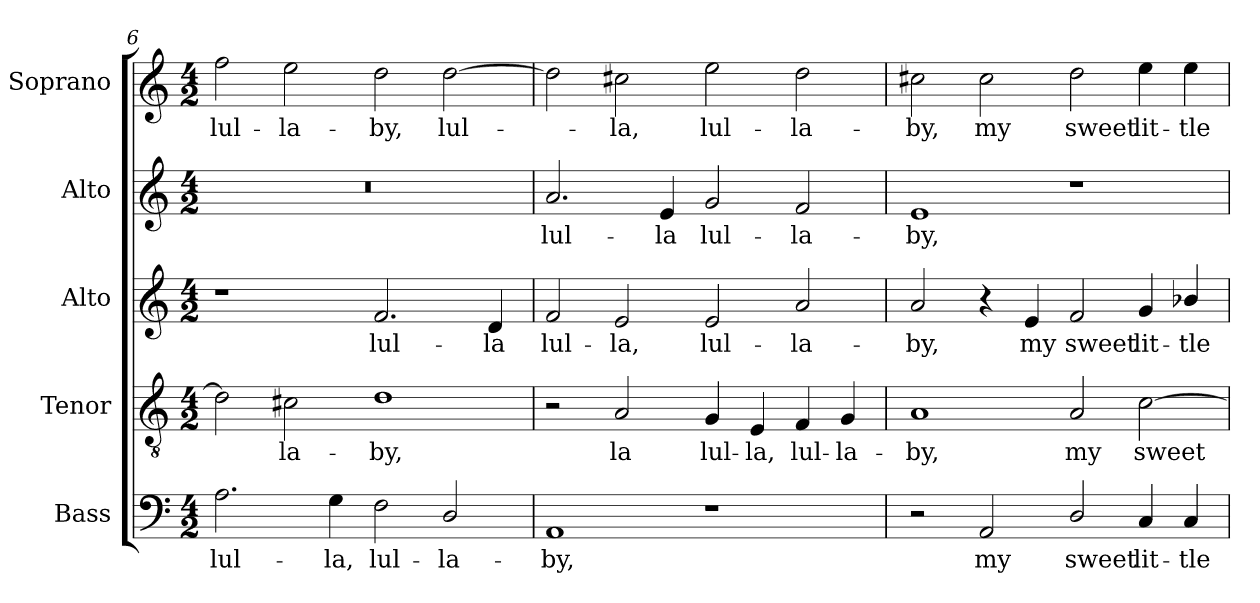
**kern	**text	**kern	**text	**kern	**text	**kern	**text	**kern	**text
*part5	*part5	*part4	*part4	*part3	*part3	*part2	*part2	*part1	*part1
*staff5	*staff5	*staff4	*staff4	*staff3	*staff3	*staff2	*staff2	*staff1	*staff1
*I"Bass	*	*I"Tenor	*	*I"Alto	*	*I"Alto	*	*I"Soprano	*
*I'B.	*	*I'T.	*	*	*	*	*	*I'S.	*
*clefF4	*	*clefGv2	*	*clefG2	*	*clefG2	*	*clefG2	*
*	*	*ITrd7c12	*	*	*	*	*	*	*
*k[]	*	*k[]	*	*k[]	*	*k[]	*	*k[]	*
*C:	*	*C:	*	*C:	*	*C:	*	*C:	*
*M4/2	*	*M4/2	*	*M4/2	*	*M4/2	*	*M4/2	*
=6	=6	=6	=6	=6	=6	=6	=6	=6	=6
!	!LO:LY:b:color=#000000	!	!	!	!	!LO:N:vis=1	!	!	!
!	!	!	!	!	!	!	!	!	!LO:LY:b:color=#000000
2.Ai\	lul-	2Di\]	.	1r	.	0r	.	2ffi\	lul-
!	!	!	!LO:LY:b:color=#000000	!	!	!	!	!	!
!	!	!	!	!	!	!	!	!	!LO:LY:b:color=#000000
.	.	2C#Xi\	-la-	.	.	.	.	2eei\	-la-
!	!LO:LY:b:color=#000000	!	!	!	!	!	!	!	!
4Gi\	-la,	.	.	.	.	.	.	.	.
!	!LO:LY:b:color=#000000	!	!	!	!	!	!	!	!
!	!	!	!LO:LY:b:color=#000000	!	!	!	!	!	!
!	!	!	!	!	!LO:LY:b:color=#000000	!	!	!	!
!	!	!	!	!	!	!	!	!	!LO:LY:b:color=#000000
2Fi\	lul-	1Di	-by,	2.fi/	lul-	.	.	2ddi\	-by,
!	!LO:LY:b:color=#000000	!	!	!	!	!	!	!	!
!	!	!	!	!	!	!	!	!	!LO:LY:b:color=#000000
2Di/	-la-	.	.	.	.	.	.	[2ddi\	lul-
!	!	!	!	!	!LO:LY:b:color=#000000	!	!	!	!
.	.	.	.	4di/	-la	.	.	.	.
=7	=7	=7	=7	=7	=7	=7	=7	=7	=7
!	!LO:LY:b:color=#000000	!	!	!	!	!	!	!	!
!	!	!	!	!	!LO:LY:b:color=#000000	!	!	!	!
!	!	!	!	!	!	!	!LO:LY:b:color=#000000	!	!
1AAi	-by,	2r	.	2fi/	lul-	2.ai/	lul-	2ddi\]	.
!	!	!	!LO:LY:b:color=#000000	!	!	!	!	!	!
!	!	!	!	!	!LO:LY:b:color=#000000	!	!	!	!
!	!	!	!	!	!	!	!	!	!LO:LY:b:color=#000000
.	.	2AAi/	la	2ei/	-la,	.	.	2cc#Xi\	-la,
!	!	!	!	!	!	!	!LO:LY:b:color=#000000	!	!
.	.	.	.	.	.	4ei/	-la	.	.
!	!	!	!LO:LY:b:color=#000000	!	!	!	!	!	!
!	!	!	!	!	!LO:LY:b:color=#000000	!	!	!	!
!	!	!	!	!	!	!	!LO:LY:b:color=#000000	!	!
!	!	!	!	!	!	!	!	!	!LO:LY:b:color=#000000
1r	.	4GGi/	lul-	2ei/	lul-	2gi/	lul-	2eei\	lul-
!	!	!	!LO:LY:b:color=#000000	!	!	!	!	!	!
.	.	4EEi/	-la,	.	.	.	.	.	.
!	!	!	!LO:LY:b:color=#000000	!	!	!	!	!	!
!	!	!	!	!	!LO:LY:b:color=#000000	!	!	!	!
!	!	!	!	!	!	!	!LO:LY:b:color=#000000	!	!
!	!	!	!	!	!	!	!	!	!LO:LY:b:color=#000000
.	.	4FFi/	lul-	2ai/	-la-	2fi/	-la-	2ddi\	-la-
!	!	!	!LO:LY:b:color=#000000	!	!	!	!	!	!
.	.	4GGi/	-la-	.	.	.	.	.	.
=8	=8	=8	=8	=8	=8	=8	=8	=8	=8
!	!	!	!LO:LY:b:color=#000000	!	!	!	!	!	!
!	!	!	!	!	!LO:LY:b:color=#000000	!	!	!	!
!	!	!	!	!	!	!	!LO:LY:b:color=#000000	!	!
!	!	!	!	!	!	!	!	!	!LO:LY:b:color=#000000
2r	.	1AAi	-by,	2ai/	-by,	1ei	-by,	2cc#Xi\	-by,
!	!LO:LY:b:color=#000000	!	!	!	!	!	!	!	!
!	!	!	!	!	!	!	!	!	!LO:LY:b:color=#000000
2AAi/	my	.	.	4r	.	.	.	2cc#i\	my
!	!	!	!	!	!LO:LY:b:color=#000000	!	!	!	!
.	.	.	.	4ei/	my	.	.	.	.
!	!LO:LY:b:color=#000000	!	!	!	!	!	!	!	!
!	!	!	!LO:LY:b:color=#000000	!	!	!	!	!	!
!	!	!	!	!	!LO:LY:b:color=#000000	!	!	!	!
!	!	!	!	!	!	!	!	!	!LO:LY:b:color=#000000
2Di/	sweet	2AAi/	my	2fi/	sweet	1r	.	2ddi\	sweet
!	!LO:LY:b:color=#000000	!	!	!	!	!	!	!	!
!	!	!	!LO:LY:b:color=#000000	!	!	!	!	!	!
!	!	!	!	!	!LO:LY:b:color=#000000	!	!	!	!
!	!	!	!	!	!	!	!	!	!LO:LY:b:color=#000000
4Ci/	lit-	[2Ci\	sweet	4gi/	lit-	.	.	4eei\	lit-
!	!LO:LY:b:color=#000000	!	!	!	!	!	!	!	!
!	!	!	!	!	!LO:LY:b:color=#000000	!	!	!	!
!	!	!	!	!	!	!	!	!	!LO:LY:b:color=#000000
4Ci/	-tle	.	.	4b-Xi/	-tle	.	.	4eei\	-tle
=	=	=	=	=	=	=	=	=	=
*-	*-	*-	*-	*-	*-	*-	*-	*-	*-
